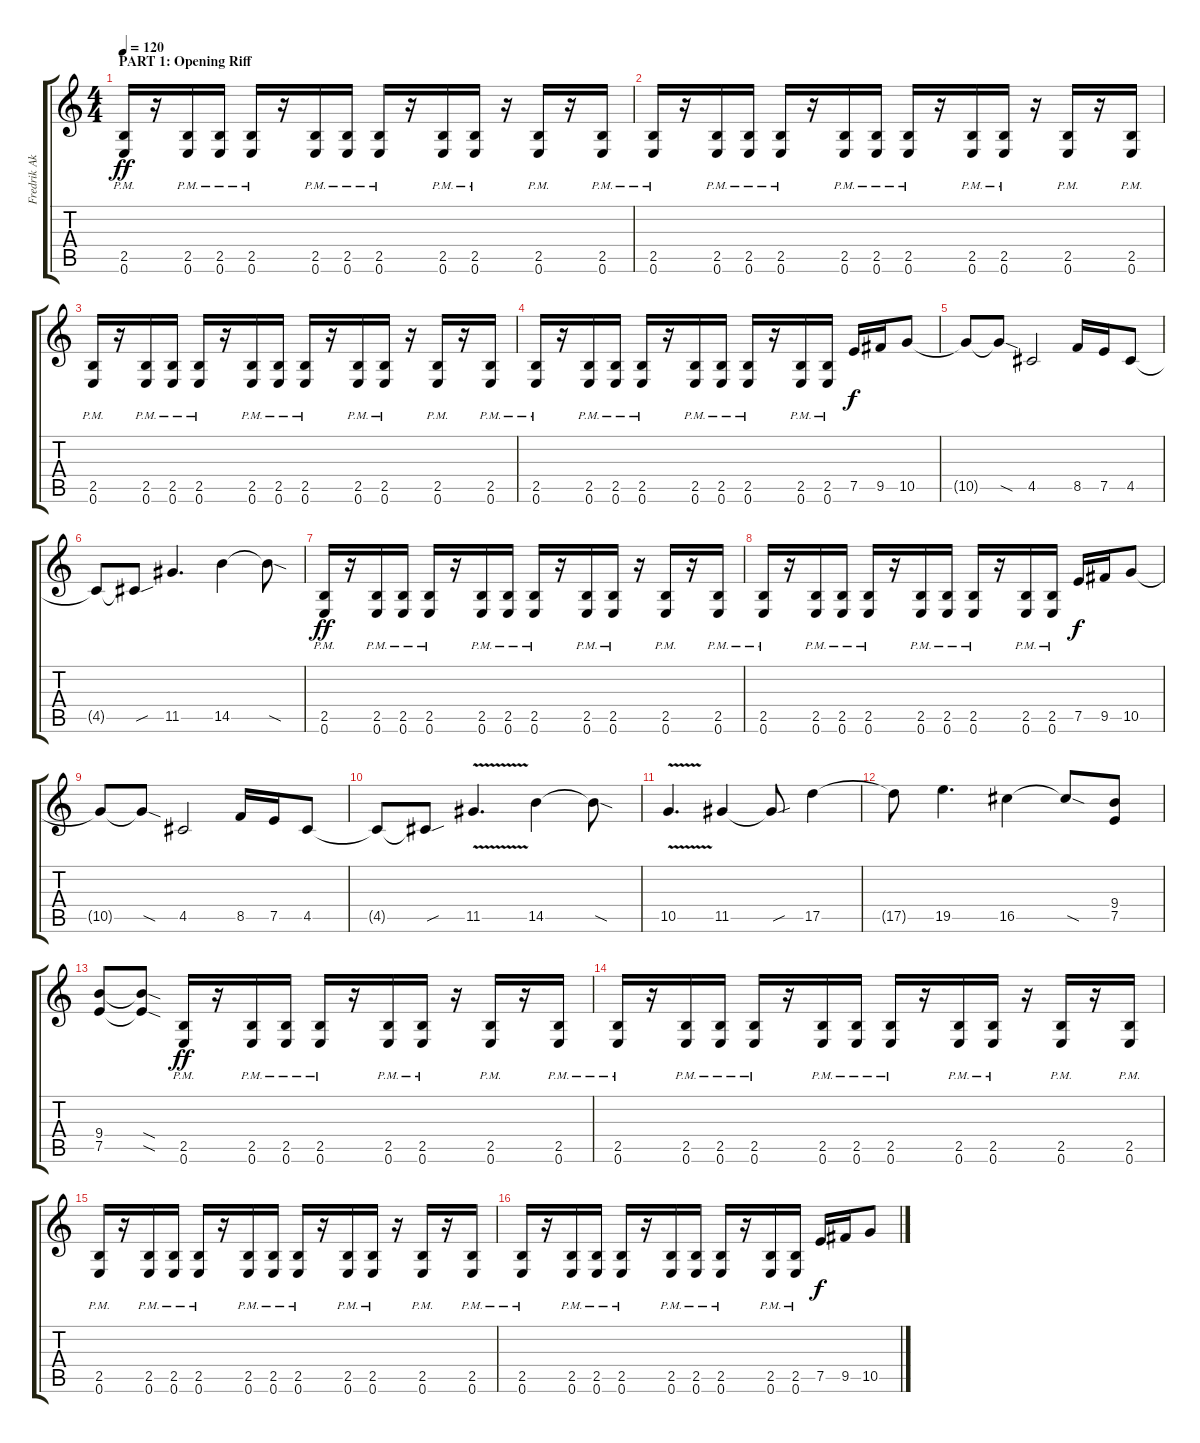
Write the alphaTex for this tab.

\track ("Fredrik Akesson - Electric Guitar 1" "Fredrik Ak") {instrument distortionguitar}
\staff {score tabs}
\tuning (E4 B3 G3 D3 A2 E2) {hide}
\ts (4 4)
\section ("" "PART 1: Opening Riff")
\tempo 120
\clef g2
\ks c
(2.5{pm} 0.6{pm}).16{dy ff instrument distortionguitar} r.16 (2.5{pm} 0.6{pm}).16 (2.5{pm} 0.6{pm}).16 (2.5{pm} 0.6{pm}).16 r.16 (2.5{pm} 0.6{pm}).16 (2.5{pm} 0.6{pm}).16 (2.5{pm} 0.6{pm}).16 r.16 (2.5{pm} 0.6{pm}).16 (2.5{pm} 0.6{pm}).16 r.16 (2.5{pm} 0.6{pm}).16 r.16 (2.5{pm} 0.6{pm}).16 |
(2.5{pm} 0.6{pm}).16 r.16 (2.5{pm} 0.6{pm}).16 (2.5{pm} 0.6{pm}).16 (2.5{pm} 0.6{pm}).16 r.16 (2.5{pm} 0.6{pm}).16 (2.5{pm} 0.6{pm}).16 (2.5{pm} 0.6{pm}).16 r.16 (2.5{pm} 0.6{pm}).16 (2.5{pm} 0.6{pm}).16 r.16 (2.5{pm} 0.6{pm}).16 r.16 (2.5{pm} 0.6{pm}).16 |
(2.5{pm} 0.6{pm}).16 r.16 (2.5{pm} 0.6{pm}).16 (2.5{pm} 0.6{pm}).16 (2.5{pm} 0.6{pm}).16 r.16 (2.5{pm} 0.6{pm}).16 (2.5{pm} 0.6{pm}).16 (2.5{pm} 0.6{pm}).16 r.16 (2.5{pm} 0.6{pm}).16 (2.5{pm} 0.6{pm}).16 r.16 (2.5{pm} 0.6{pm}).16 r.16 (2.5{pm} 0.6{pm}).16 |
(2.5{pm} 0.6{pm}).16 r.16 (2.5{pm} 0.6{pm}).16 (2.5{pm} 0.6{pm}).16 (2.5{pm} 0.6{pm}).16 r.16 (2.5{pm} 0.6{pm}).16 (2.5{pm} 0.6{pm}).16 (2.5{pm} 0.6{pm}).16 r.16 (2.5{pm} 0.6{pm}).16 (2.5{pm} 0.6{pm}).16 7.5.16{dy f} 9.5.16 10.5.8 |
10.5{t}.8 10.5{sod t}.8 4.5.2 8.5.16 7.5.16 4.5.8 |
4.5{t}.8 4.5{sou t}.8 11.5.4{d} 14.5.4 14.5{sod t}.8 |
(2.5{pm} 0.6{pm}).16{dy ff} r.16 (2.5{pm} 0.6{pm}).16 (2.5{pm} 0.6{pm}).16 (2.5{pm} 0.6{pm}).16 r.16 (2.5{pm} 0.6{pm}).16 (2.5{pm} 0.6{pm}).16 (2.5{pm} 0.6{pm}).16 r.16 (2.5{pm} 0.6{pm}).16 (2.5{pm} 0.6{pm}).16 r.16 (2.5{pm} 0.6{pm}).16 r.16 (2.5{pm} 0.6{pm}).16 |
(2.5{pm} 0.6{pm}).16 r.16 (2.5{pm} 0.6{pm}).16 (2.5{pm} 0.6{pm}).16 (2.5{pm} 0.6{pm}).16 r.16 (2.5{pm} 0.6{pm}).16 (2.5{pm} 0.6{pm}).16 (2.5{pm} 0.6{pm}).16 r.16 (2.5{pm} 0.6{pm}).16 (2.5{pm} 0.6{pm}).16 7.5.16{dy f} 9.5.16 10.5.8 |
10.5{t}.8 10.5{sod t}.8 4.5.2 8.5.16 7.5.16 4.5.8 |
4.5{t}.8 4.5{sou t}.8 11.5{v}.4{d} 14.5.4 14.5{sod t}.8 |
10.5{v}.4{d} 11.5.4 11.5{sou t}.8 17.5.4 |
17.5{t}.8 19.5.4{d} 16.5.4 16.5{sod t}.8 (9.4 7.5).8 |
(9.4 7.5).8 (9.4{sod t} 7.5{sod t}).8 (2.5{pm} 0.6{pm}).16{dy ff} r.16 (2.5{pm} 0.6{pm}).16 (2.5{pm} 0.6{pm}).16 (2.5{pm} 0.6{pm}).16 r.16 (2.5{pm} 0.6{pm}).16 (2.5{pm} 0.6{pm}).16 r.16 (2.5{pm} 0.6{pm}).16 r.16 (2.5{pm} 0.6{pm}).16 |
(2.5{pm} 0.6{pm}).16 r.16 (2.5{pm} 0.6{pm}).16 (2.5{pm} 0.6{pm}).16 (2.5{pm} 0.6{pm}).16 r.16 (2.5{pm} 0.6{pm}).16 (2.5{pm} 0.6{pm}).16 (2.5{pm} 0.6{pm}).16 r.16 (2.5{pm} 0.6{pm}).16 (2.5{pm} 0.6{pm}).16 r.16 (2.5{pm} 0.6{pm}).16 r.16 (2.5{pm} 0.6{pm}).16 |
(2.5{pm} 0.6{pm}).16 r.16 (2.5{pm} 0.6{pm}).16 (2.5{pm} 0.6{pm}).16 (2.5{pm} 0.6{pm}).16 r.16 (2.5{pm} 0.6{pm}).16 (2.5{pm} 0.6{pm}).16 (2.5{pm} 0.6{pm}).16 r.16 (2.5{pm} 0.6{pm}).16 (2.5{pm} 0.6{pm}).16 r.16 (2.5{pm} 0.6{pm}).16 r.16 (2.5{pm} 0.6{pm}).16 |
(2.5{pm} 0.6{pm}).16 r.16 (2.5{pm} 0.6{pm}).16 (2.5{pm} 0.6{pm}).16 (2.5{pm} 0.6{pm}).16 r.16 (2.5{pm} 0.6{pm}).16 (2.5{pm} 0.6{pm}).16 (2.5{pm} 0.6{pm}).16 r.16 (2.5{pm} 0.6{pm}).16 (2.5{pm} 0.6{pm}).16 7.5.16{dy f} 9.5.16 10.5.8
